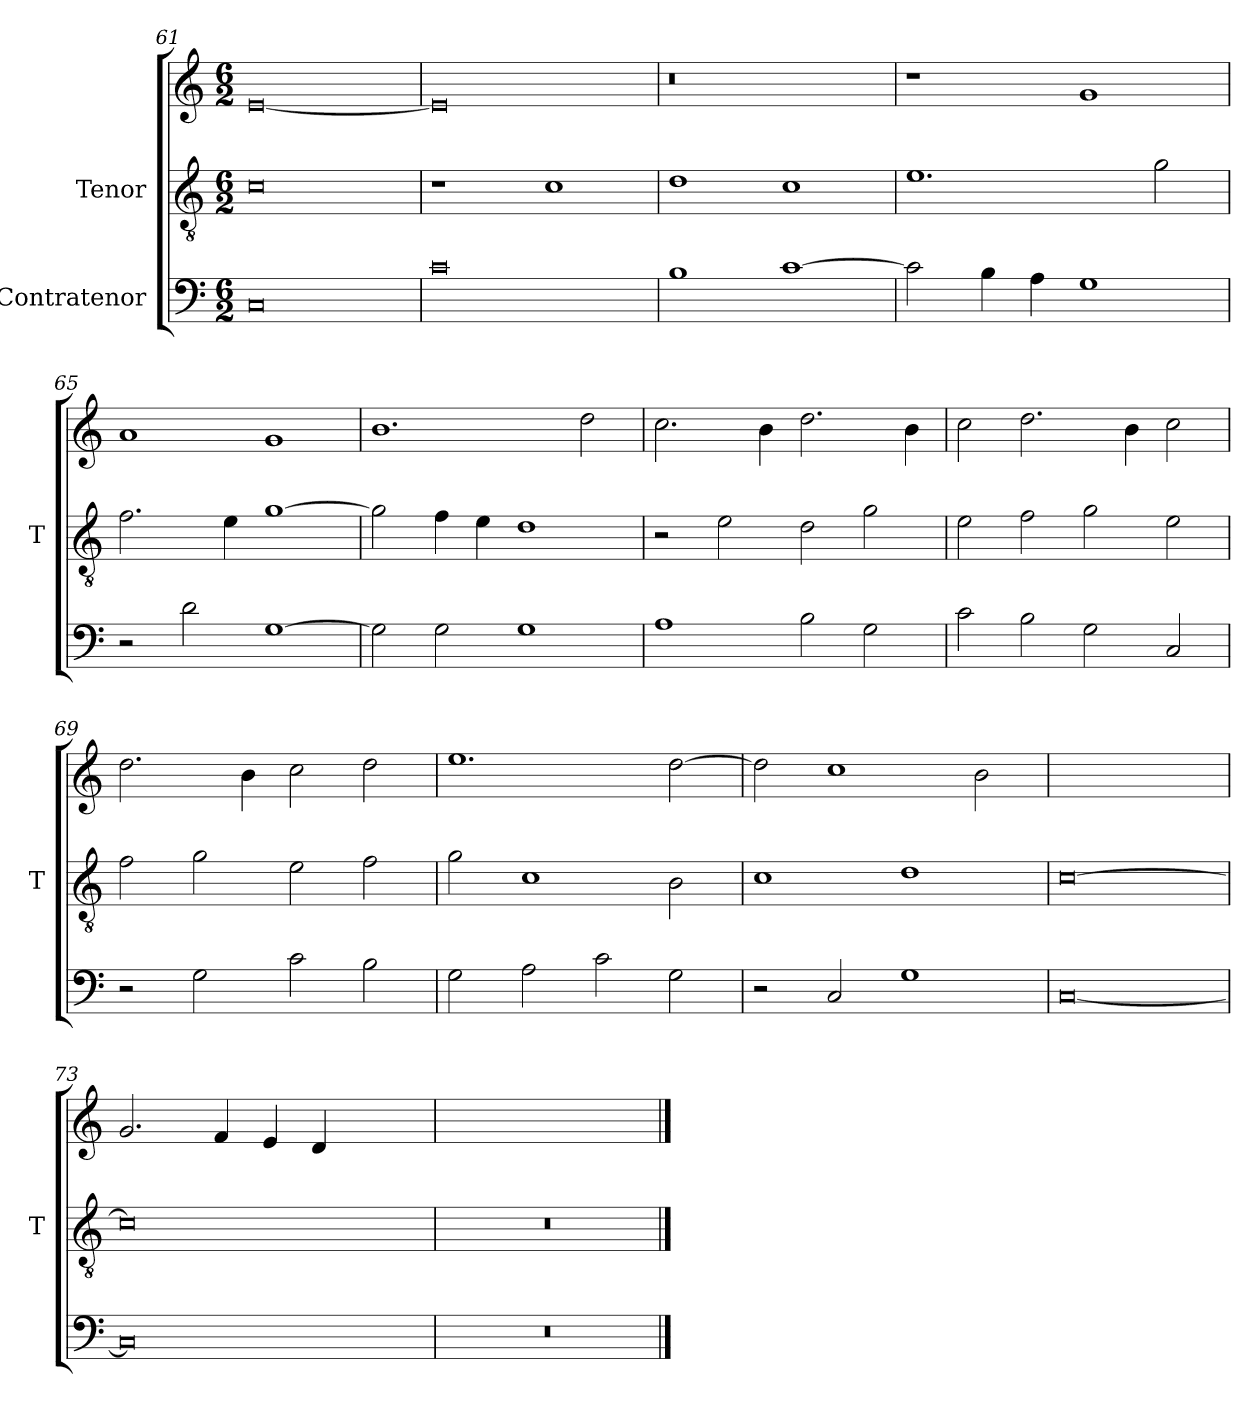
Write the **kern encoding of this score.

**kern	**kern	**kern
*part3	*part2	*part1
*staff3	*staff2	*staff1
*I"Contratenor	*I"Tenor	*
*	*I'T	*
*clefF4	*clefGv2	*clefG2
*M6/2	*M6/2	*M6/2
=61	=61	=61
0C	0c	[0e
=62	=62	=62
0c	1r	0e]
.	1c	.
=63	=63	=63
1B	1d	0r
[1c	1c	.
=64	=64	=64
2c]	1.e	1r
4B	.	.
4A	.	.
1G	.	1g
.	2g	.
=65	=65	=65
2r	2.f	1a
2d	.	.
.	4e	.
[1G	[1g	1g
=66	=66	=66
2G]	2g]	1.b
2G	4f	.
.	4e	.
1G	1d	.
.	.	2dd
=67	=67	=67
1A	2r	2.cc
.	2e	.
.	.	4b
2B	2d	2.dd
2G	2g	.
.	.	4b
=68	=68	=68
2c	2e	2cc
2B	2f	2.dd
2G	2g	.
.	.	4b
2C	2e	2cc
=69	=69	=69
2r	2f	2.dd
2G	2g	.
.	.	4b
2c	2e	2cc
2B	2f	2dd
=70	=70	=70
2G	2g	1.ee
2A	1c	.
2c	.	.
2G	2B	[2dd
=71	=71	=71
2r	1c	2dd]
2C	.	1cc
1G	1d	.
.	.	2b
=72	=72	=72
[0C	[0c	0ryy
=73	=73	=73
0C]	0c]	2.g
.	.	4f
.	.	4e
.	.	4d
.	.	2ryy
=74	=74	=74
0.r	0.r	0.ryy
==	==	==
*-	*-	*-
